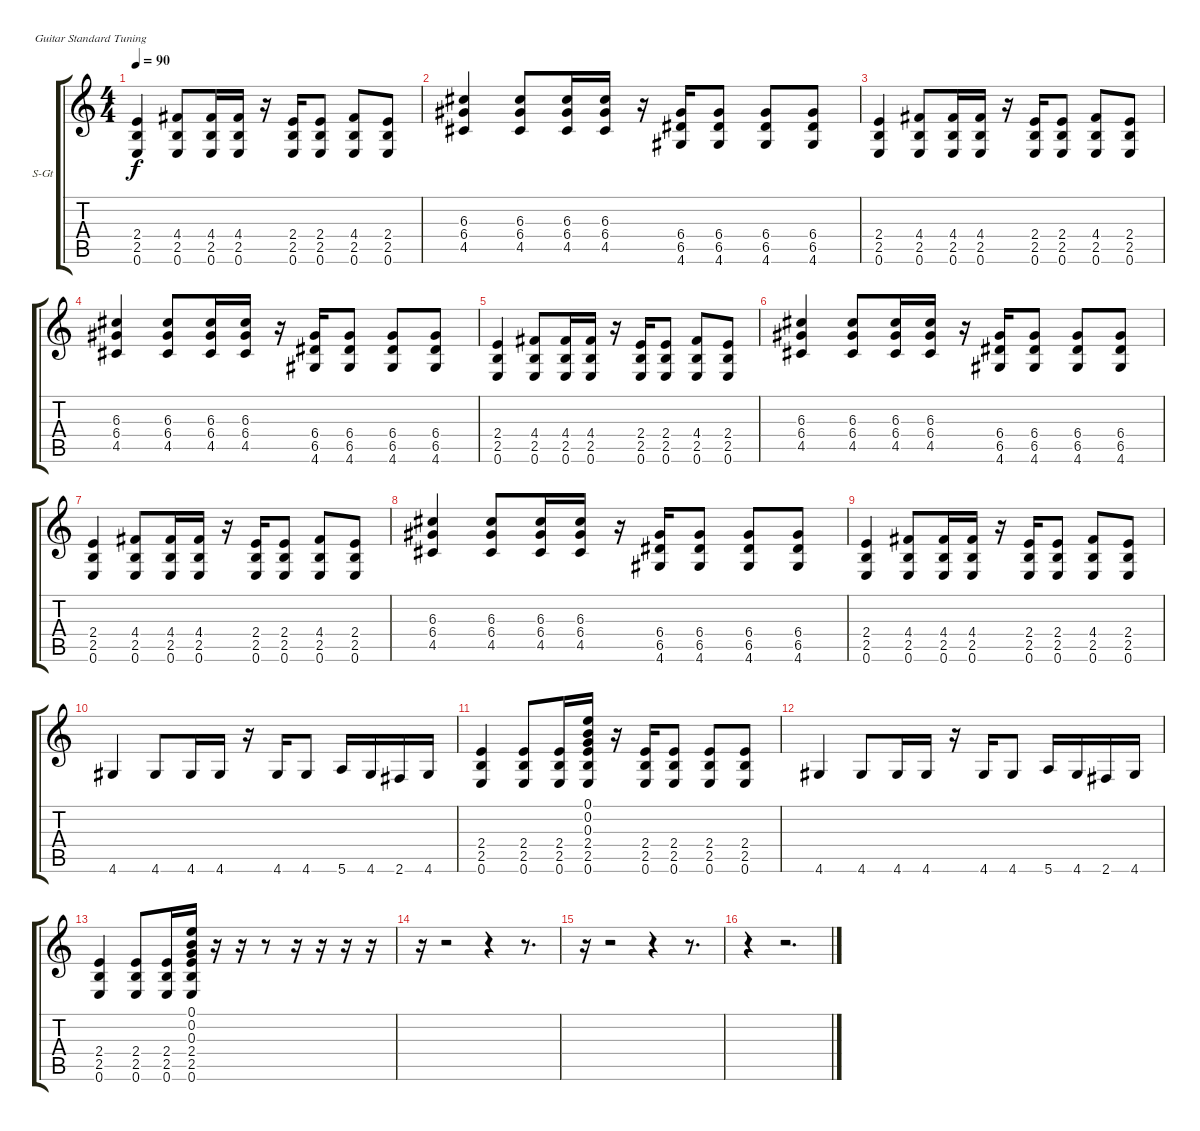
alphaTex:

\bracketExtendMode groupsimilarinstruments
\firstSystemTrackNameOrientation horizontal
\otherSystemsTrackNameOrientation horizontal
\track ("Гитара" "S-Gt") {instrument acousticguitarsteel}
\staff {score tabs}
\tuning (E4 B3 G3 D3 A2 E2)
\ts (4 4)
\tempo 90
\clef g2
\ks c
(2.4 2.5 0.6).4{dy f} (4.4 2.5 0.6).8 (4.4 2.5 0.6).16 (4.4 2.5 0.6).16 r.16 (2.4 2.5 0.6).16 (2.4 2.5 0.6).8 (4.4 2.5 0.6).8 (2.4 2.5 0.6).8 |
(6.3 6.4 4.5).4 (6.3 6.4 4.5).8 (6.3 6.4 4.5).16 (6.3 6.4 4.5).16 r.16 (6.4 6.5 4.6).16 (6.4 6.5 4.6).8 (6.4 6.5 4.6).8 (6.4 6.5 4.6).8 |
(2.4 2.5 0.6).4 (4.4 2.5 0.6).8 (4.4 2.5 0.6).16 (4.4 2.5 0.6).16 r.16 (2.4 2.5 0.6).16 (2.4 2.5 0.6).8 (4.4 2.5 0.6).8 (2.4 2.5 0.6).8 |
(6.3 6.4 4.5).4 (6.3 6.4 4.5).8 (6.3 6.4 4.5).16 (6.3 6.4 4.5).16 r.16 (6.4 6.5 4.6).16 (6.4 6.5 4.6).8 (6.4 6.5 4.6).8 (6.4 6.5 4.6).8 |
(2.4 2.5 0.6).4 (4.4 2.5 0.6).8 (4.4 2.5 0.6).16 (4.4 2.5 0.6).16 r.16 (2.4 2.5 0.6).16 (2.4 2.5 0.6).8 (4.4 2.5 0.6).8 (2.4 2.5 0.6).8 |
(6.3 6.4 4.5).4 (6.3 6.4 4.5).8 (6.3 6.4 4.5).16 (6.3 6.4 4.5).16 r.16 (6.4 6.5 4.6).16 (6.4 6.5 4.6).8 (6.4 6.5 4.6).8 (6.4 6.5 4.6).8 |
(2.4 2.5 0.6).4 (4.4 2.5 0.6).8 (4.4 2.5 0.6).16 (4.4 2.5 0.6).16 r.16 (2.4 2.5 0.6).16 (2.4 2.5 0.6).8 (4.4 2.5 0.6).8 (2.4 2.5 0.6).8 |
(6.3 6.4 4.5).4 (6.3 6.4 4.5).8 (6.3 6.4 4.5).16 (6.3 6.4 4.5).16 r.16 (6.4 6.5 4.6).16 (6.4 6.5 4.6).8 (6.4 6.5 4.6).8 (6.4 6.5 4.6).8 |
(2.4 2.5 0.6).4 (4.4 2.5 0.6).8 (4.4 2.5 0.6).16 (4.4 2.5 0.6).16 r.16 (2.4 2.5 0.6).16 (2.4 2.5 0.6).8 (4.4 2.5 0.6).8 (2.4 2.5 0.6).8 |
4.6.4 4.6.8 4.6.16 4.6.16 r.16 4.6.16 4.6.8 5.6.16 4.6.16 2.6.16 4.6.16 |
(2.4 2.5 0.6).4 (2.4 2.5 0.6).8 (2.4 2.5 0.6).16 (0.1 0.2 0.3 2.4 2.5 0.6).16 r.16 (2.4 2.5 0.6).16 (2.4 2.5 0.6).8 (2.4 2.5 0.6).8 (2.4 2.5 0.6).8 |
4.6.4 4.6.8 4.6.16 4.6.16 r.16 4.6.16 4.6.8 5.6.16 4.6.16 2.6.16 4.6.16 |
(2.4 2.5 0.6).4 (2.4 2.5 0.6).8 (2.4 2.5 0.6).16 (0.1 0.2 0.3 2.4 2.5 0.6).16 r.16 r.16 r.8 r.16 r.16 r.16 r.16 |
r.16 r.2 r.4 r.8{d} |
r.16 r.2 r.4 r.8{d} |
r.4 r.2{d}
